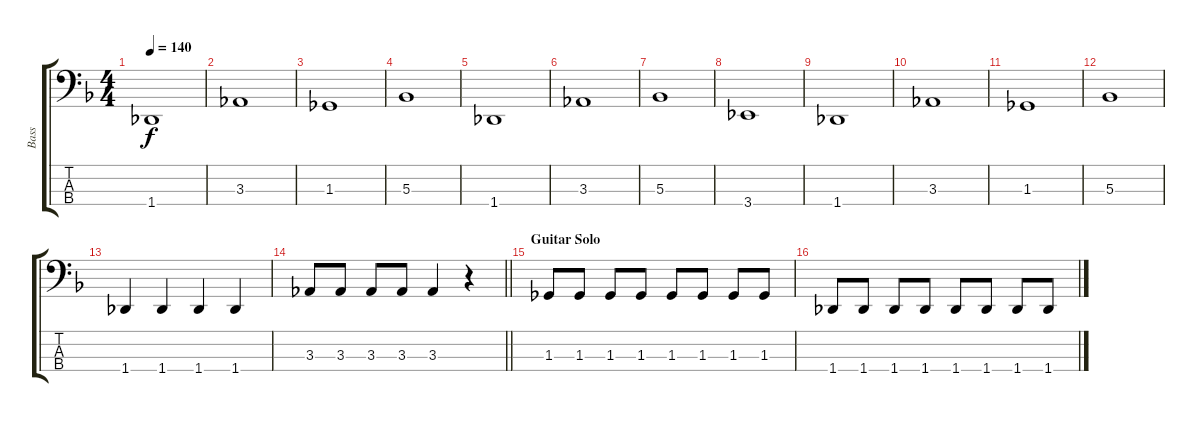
\track ("Bass" "Bass") {instrument electricbasspick}
\staff {score tabs}
\tuning (Eb2 Bb1 F1 C1) {hide}
\ts (4 4)
\tempo 140
\clef f4
\ks dminor
1.4.1{dy f} |
3.3.1 |
1.3.1 |
5.3.1 |
1.4.1 |
3.3.1 |
5.3.1 |
3.4.1 |
1.4.1 |
3.3.1 |
1.3.1 |
5.3.1 |
1.4.4 1.4.4 1.4.4 1.4.4 |
\barLineRight lightlight
3.3.8 3.3.8 3.3.8 3.3.8 3.3.4 r.4 |
\section ("" "Guitar Solo")
1.3.8 1.3.8 1.3.8 1.3.8 1.3.8 1.3.8 1.3.8 1.3.8 |
1.4.8 1.4.8 1.4.8 1.4.8 1.4.8 1.4.8 1.4.8 1.4.8
